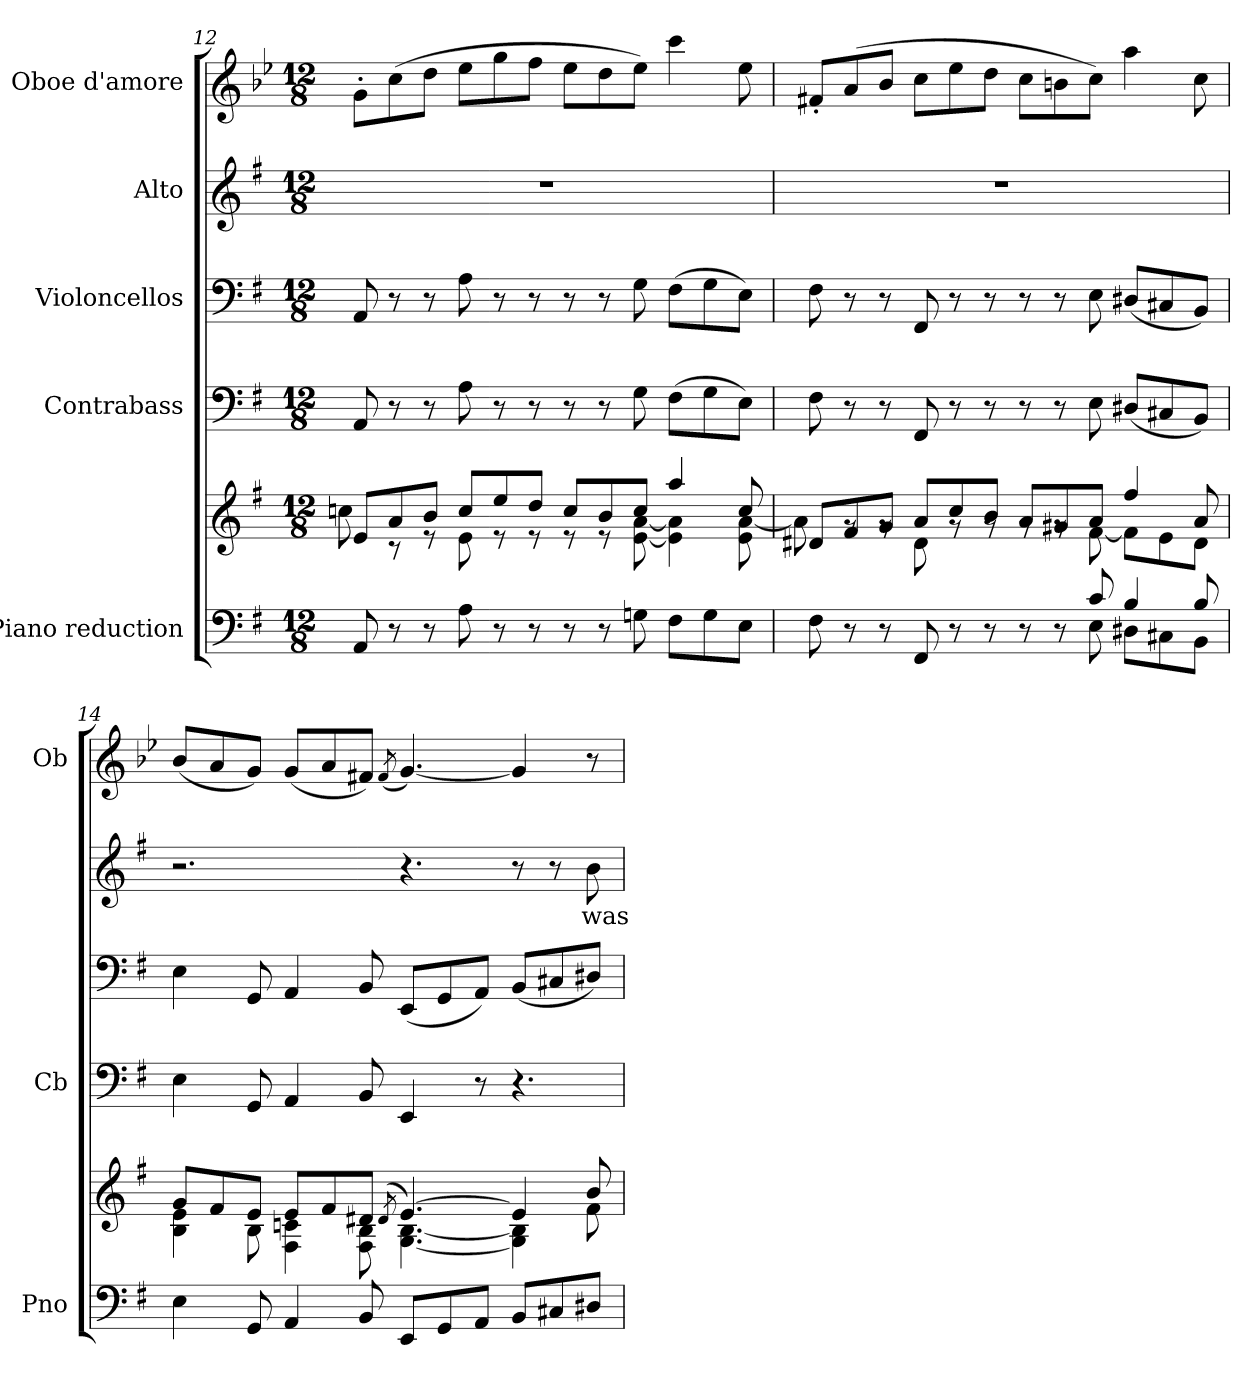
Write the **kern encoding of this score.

**kern	**kern	**kern	**kern	**kern	**text	**kern
*part5	*part5	*part4	*part3	*part2	*part2	*part1
*staff6	*staff5	*staff4	*staff3	*staff2	*staff2	*staff1
*I"Piano reduction	*	*I"Contrabass	*I"Violoncellos	*I"Alto	*	*I"Oboe d'amore
*I'Pno	*	*I'Cb	*	*	*	*I'Ob
!!LO:LB:g=z
*clefF4	*clefG2	*clefF4	*clefF4	*clefG2	*	*clefG2
*	*	*ITrd7c12	*	*	*	*ITrd2c3
*k[f#]	*k[f#]	*k[f#]	*k[f#]	*k[f#]	*	*k[f#]
*M12/8	*M12/8	*M12/8	*M12/8	*M12/8	*	*M12/8
=12	=12	=12	=12	=12	=12	=12
*	*^	*	*	*	*	*
8AA/	8e/L	8ccn\	8AAA/	8AA/	1.r	.	8e'\L
8r	8a/	8r	8r	8r	.	.	(>8a\
8r	8b/J	8r	8r	8r	.	.	8b\J
8A\	8cc/L	8e\	8AA\	8A\	.	.	8cc\L
8r	8ee/	8r	8r	8r	.	.	8ee\
8r	8dd/J	8r	8r	8r	.	.	8dd\J
8r	8cc/L	8r	8r	8r	.	.	8cc\L
8r	8b/	8r	8r	8r	.	.	8b\
8Gn\	8cc/J	[8e\ [8a\	8GG\	8G\	.	.	8cc\J)
8F#\L	4aa/	4e\] 4a\]	(>8FF#\L	(>8F#\L	.	.	4aa\
8G\	.	.	8GG\	8G\	.	.	.
8E\J	8cc/	8e\ [8a\	8EE\J)	8E\J)	.	.	8cc\
=13	=13	=13	=13	=13	=13	=13	=13
*^	*	*	*	*	*	*	*
8ryy	8F#\	8d#X/L	8a\]	8FF#\	8F#\	1.r	.	8d#X'/L
8r	8ryy	8f#/	8rg	8r	8r	.	.	(>8f#/
8r	8ryy	8g/J	8rg	8r	8r	.	.	8g/J
8FF#/	8ryy	8a/L	8d#\	8FFF#/	8FF#/	.	.	8a\L
8r	8ryy	8cc/	8rg	8r	8r	.	.	8cc\
8r	8ryy	8b/J	8rg	8r	8r	.	.	8b\J
8r	8ryy	8a/L	8rg	8r	8r	.	.	8a\L
8r	8ryy	8g#X/	8rg	8r	8r	.	.	8g#X\
8c/	8E\	8a/J	[8f#\	8EE\	8E\	.	.	8a\J)
4B/	8D#X\L	4ff#/	8f#\L]	(<8DD#X/L	(<8D#X/L	.	.	4ff#\
.	8C#X\	.	8e\	8CC#X/	8C#X/	.	.	.
8B/	8BB\J	8a/	8d#\J	8BBB/J)	8BB/J)	.	.	8a\
*v	*v	*	*	*	*	*	*	*
=14	=14	=14	=14	=14	=14	=14	=14
4E\	8g/L	4B\ 4e\	4EE\	4E\	2.r	.	(<8g/L
.	8f#/	.	.	.	.	.	8f#/
8GG/	8e/J	8B\	8GGG/	8GG/	.	.	8e/J)
4AA/	8e/L	4F#\ 4cn\	4AAA/	4AA/	.	.	(<8e/L
.	8f#/	.	.	.	.	.	8f#/
8BB/	8d#X/J	8F#\ 8B\	8BBB/	8BB/	.	.	8d#X/J)
.	(<8qd#/	.	.	.	.	.	(<8qd#/
8EE/L	[4.e/)	[4.G\ [4.B\	4EEE/	(<8EE/L	4.r	.	[4.e/)
8GG/	.	.	.	8GG/	.	.	.
8AA/J	.	.	8r	8AA/J)	.	.	.
8BB/L	4e/]	4G\] 4B\]	4.r	(<8BB/L	8r	.	4e/]
8C#X/	.	.	.	8C#X/	8r	.	.
!	!	!	!	!	!	!LO:LY:b	!
8D#X/J	8b/	8f#\	.	8D#X/J)	8b\	was	8r
*	*v	*v	*	*	*	*	*
=	=	=	=	=	=	=
*-	*-	*-	*-	*-	*-	*-
